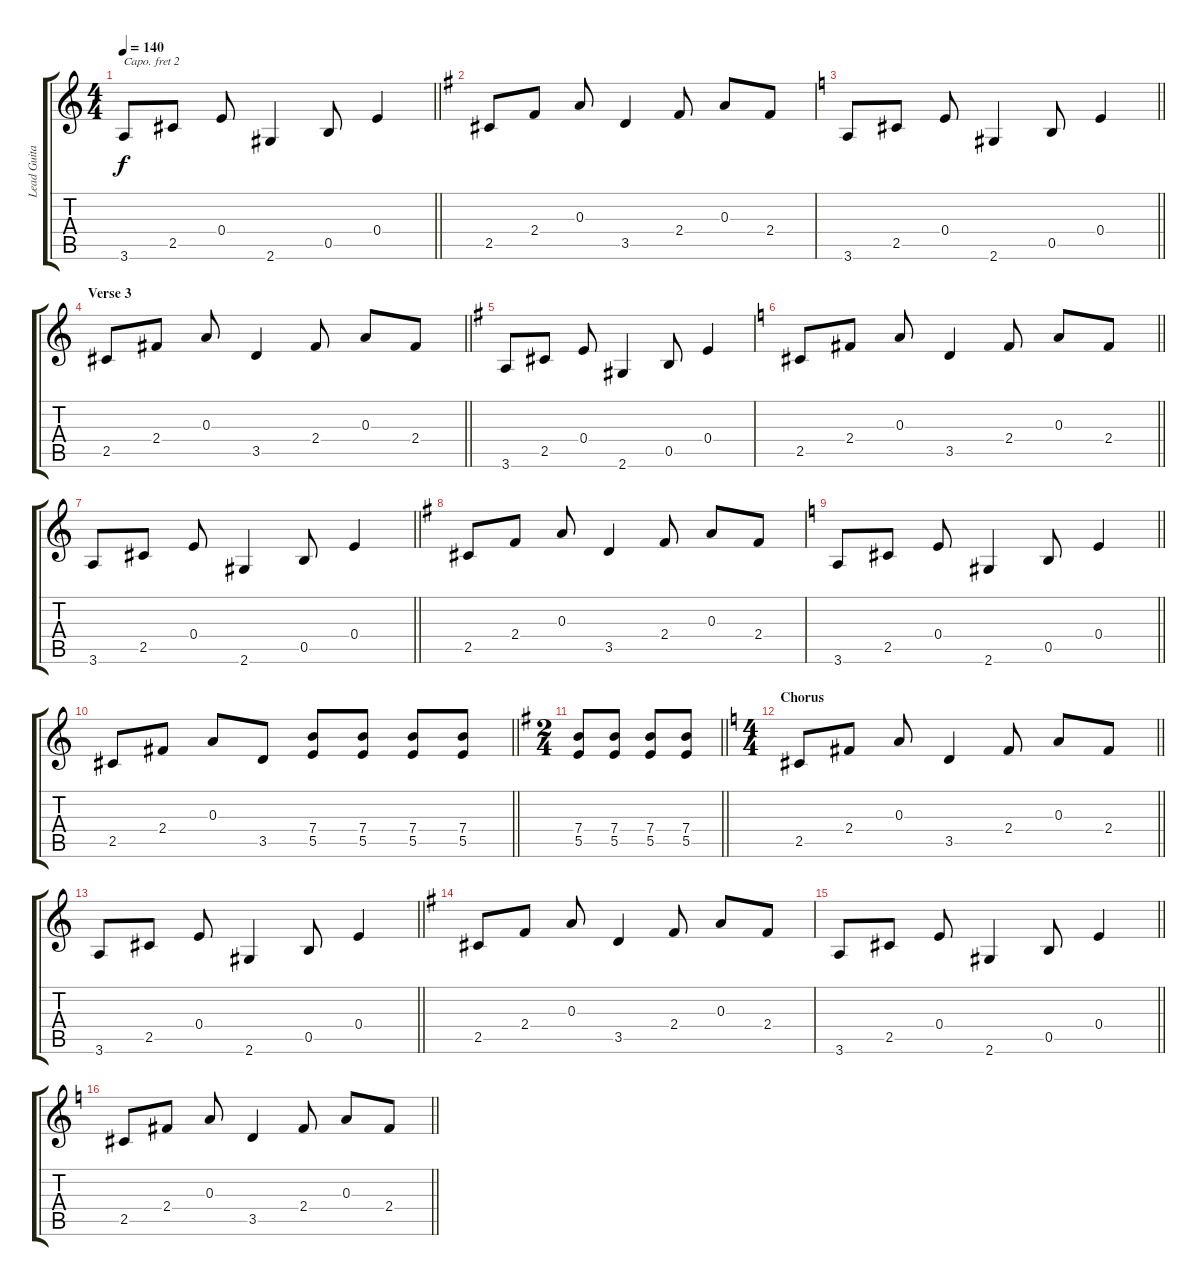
\track ("Lead Guitar" "Lead Guita") {instrument distortionguitar}
\staff {score tabs}
\capo 2
\tuning (E4 B3 G3 D3 A2 E2) {hide}
\ts (4 4)
\tempo 140
\clef g2
\barLineRight lightlight
\ks c
3.6.8{dy f} 2.5.8 0.4.8 2.6.4 0.5.8 0.4.4 |
\ks g
2.5.8 2.4.8 0.3.8 3.5.4 2.4.8 0.3.8 2.4.8 |
\barLineRight lightlight
\ks c
3.6.8 2.5.8 0.4.8 2.6.4 0.5.8 0.4.4 |
\section ("" "Verse 3")
\barLineRight lightlight
2.5.8 2.4.8 0.3.8 3.5.4 2.4.8 0.3.8 2.4.8 |
\ks g
3.6.8 2.5.8 0.4.8 2.6.4 0.5.8 0.4.4 |
\barLineRight lightlight
\ks c
2.5.8 2.4.8 0.3.8 3.5.4 2.4.8 0.3.8 2.4.8 |
\barLineRight lightlight
3.6.8 2.5.8 0.4.8 2.6.4 0.5.8 0.4.4 |
\ks g
2.5.8 2.4.8 0.3.8 3.5.4 2.4.8 0.3.8 2.4.8 |
\barLineRight lightlight
\ks c
3.6.8 2.5.8 0.4.8 2.6.4 0.5.8 0.4.4 |
\barLineRight lightlight
2.5.8 2.4.8 0.3.8 3.5.8 (7.4 5.5).8 (7.4 5.5).8 (7.4 5.5).8 (7.4 5.5).8 |
\ts (2 4)
\barLineRight lightlight
\ks g
(7.4 5.5).8 (7.4 5.5).8 (7.4 5.5).8 (7.4 5.5).8 |
\ts (4 4)
\section ("" "Chorus")
\barLineRight lightlight
\ks c
2.5.8 2.4.8 0.3.8 3.5.4 2.4.8 0.3.8 2.4.8 |
\barLineRight lightlight
3.6.8 2.5.8 0.4.8 2.6.4 0.5.8 0.4.4 |
\ks g
2.5.8 2.4.8 0.3.8 3.5.4 2.4.8 0.3.8 2.4.8 |
\barLineRight lightlight
3.6.8 2.5.8 0.4.8 2.6.4 0.5.8 0.4.4 |
\barLineRight lightlight
\ks c
2.5.8 2.4.8 0.3.8 3.5.4 2.4.8 0.3.8 2.4.8
